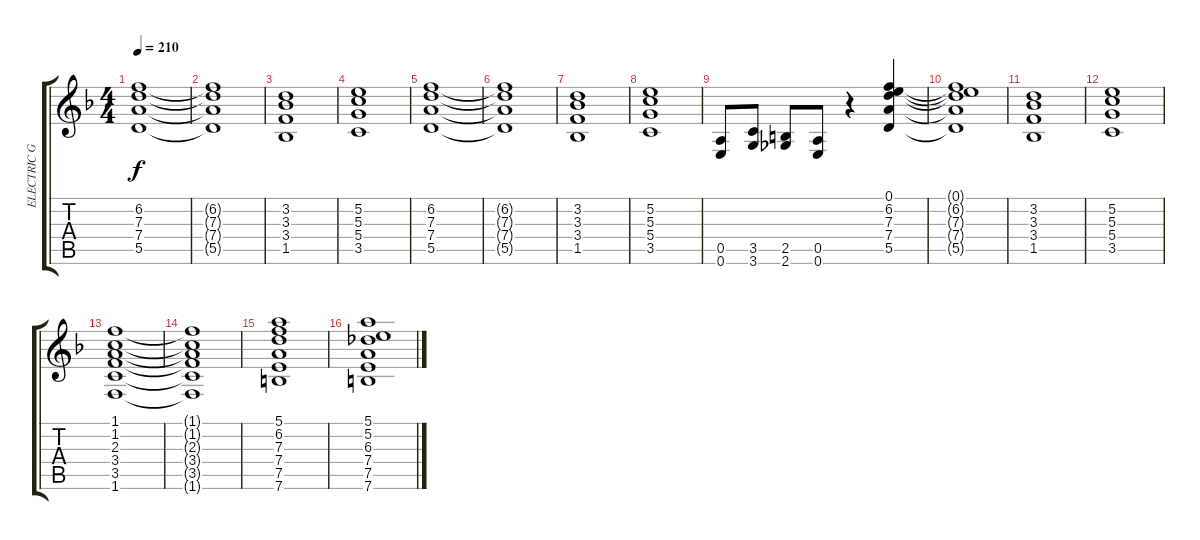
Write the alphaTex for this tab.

\track ("ELECTRIC GUITAR 2" "ELECTRIC G") {instrument overdrivenguitar}
\staff {score tabs}
\tuning (E4 B3 G3 D3 A2 E2) {hide}
\ts (4 4)
\tempo 210
\clef g2
\ks f
(6.2 7.3 7.4 5.5).1{dy f} |
(6.2{t} 7.3{t} 7.4{t} 5.5{t}).1 |
(3.2 3.3 3.4 1.5).1 |
(5.2 5.3 5.4 3.5).1 |
(6.2 7.3 7.4 5.5).1 |
(6.2{t} 7.3{t} 7.4{t} 5.5{t}).1 |
(3.2 3.3 3.4 1.5).1 |
(5.2 5.3 5.4 3.5).1 |
(0.5 0.6).8 (3.5 3.6).8 (2.5 2.6).8 (0.5 0.6).8 r.4 (0.1 6.2 7.3 7.4 5.5).4 |
(0.1{t} 6.2{t} 7.3{t} 7.4{t} 5.5{t}).1 |
(3.2 3.3 3.4 1.5).1 |
(5.2 5.3 5.4 3.5).1 |
(1.1 1.2 2.3 3.4 3.5 1.6).1 |
(1.1{t} 1.2{t} 2.3{t} 3.4{t} 3.5{t} 1.6{t}).1 |
(5.1 6.2 7.3 7.4 7.5 7.6).1 |
(5.1 5.2 6.3 7.4 7.5 7.6).1
